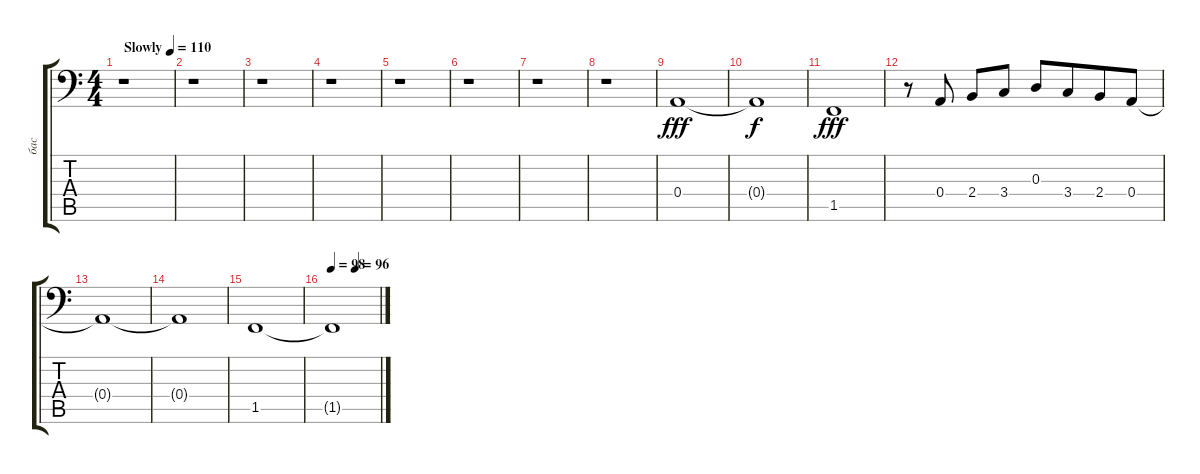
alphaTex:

\track ("бас" "бас") {instrument electricbassfinger}
\staff {score tabs}
\tuning (C3 G2 D2 A1 E1 B0) {hide}
\ts (4 4)
\tempo (110 "Slowly")
\clef f4
\ks aminor
r.1{dy fff instrument electricbassfinger} |
r.1 |
r.1 |
r.1 |
r.1 |
r.1 |
r.1 |
r.1 |
0.4.1 |
0.4{t}.1{dy f} |
1.5.1{dy fff} |
r.8 0.4.8 2.4.8 3.4.8 0.3.8 3.4.8{beam merge} 2.4.8 0.4.8 |
0.4{t}.1 |
0.4{t}.1 |
1.5.1 |
\tempo 98
\tempo (96 0.5)
1.5{t}.1
